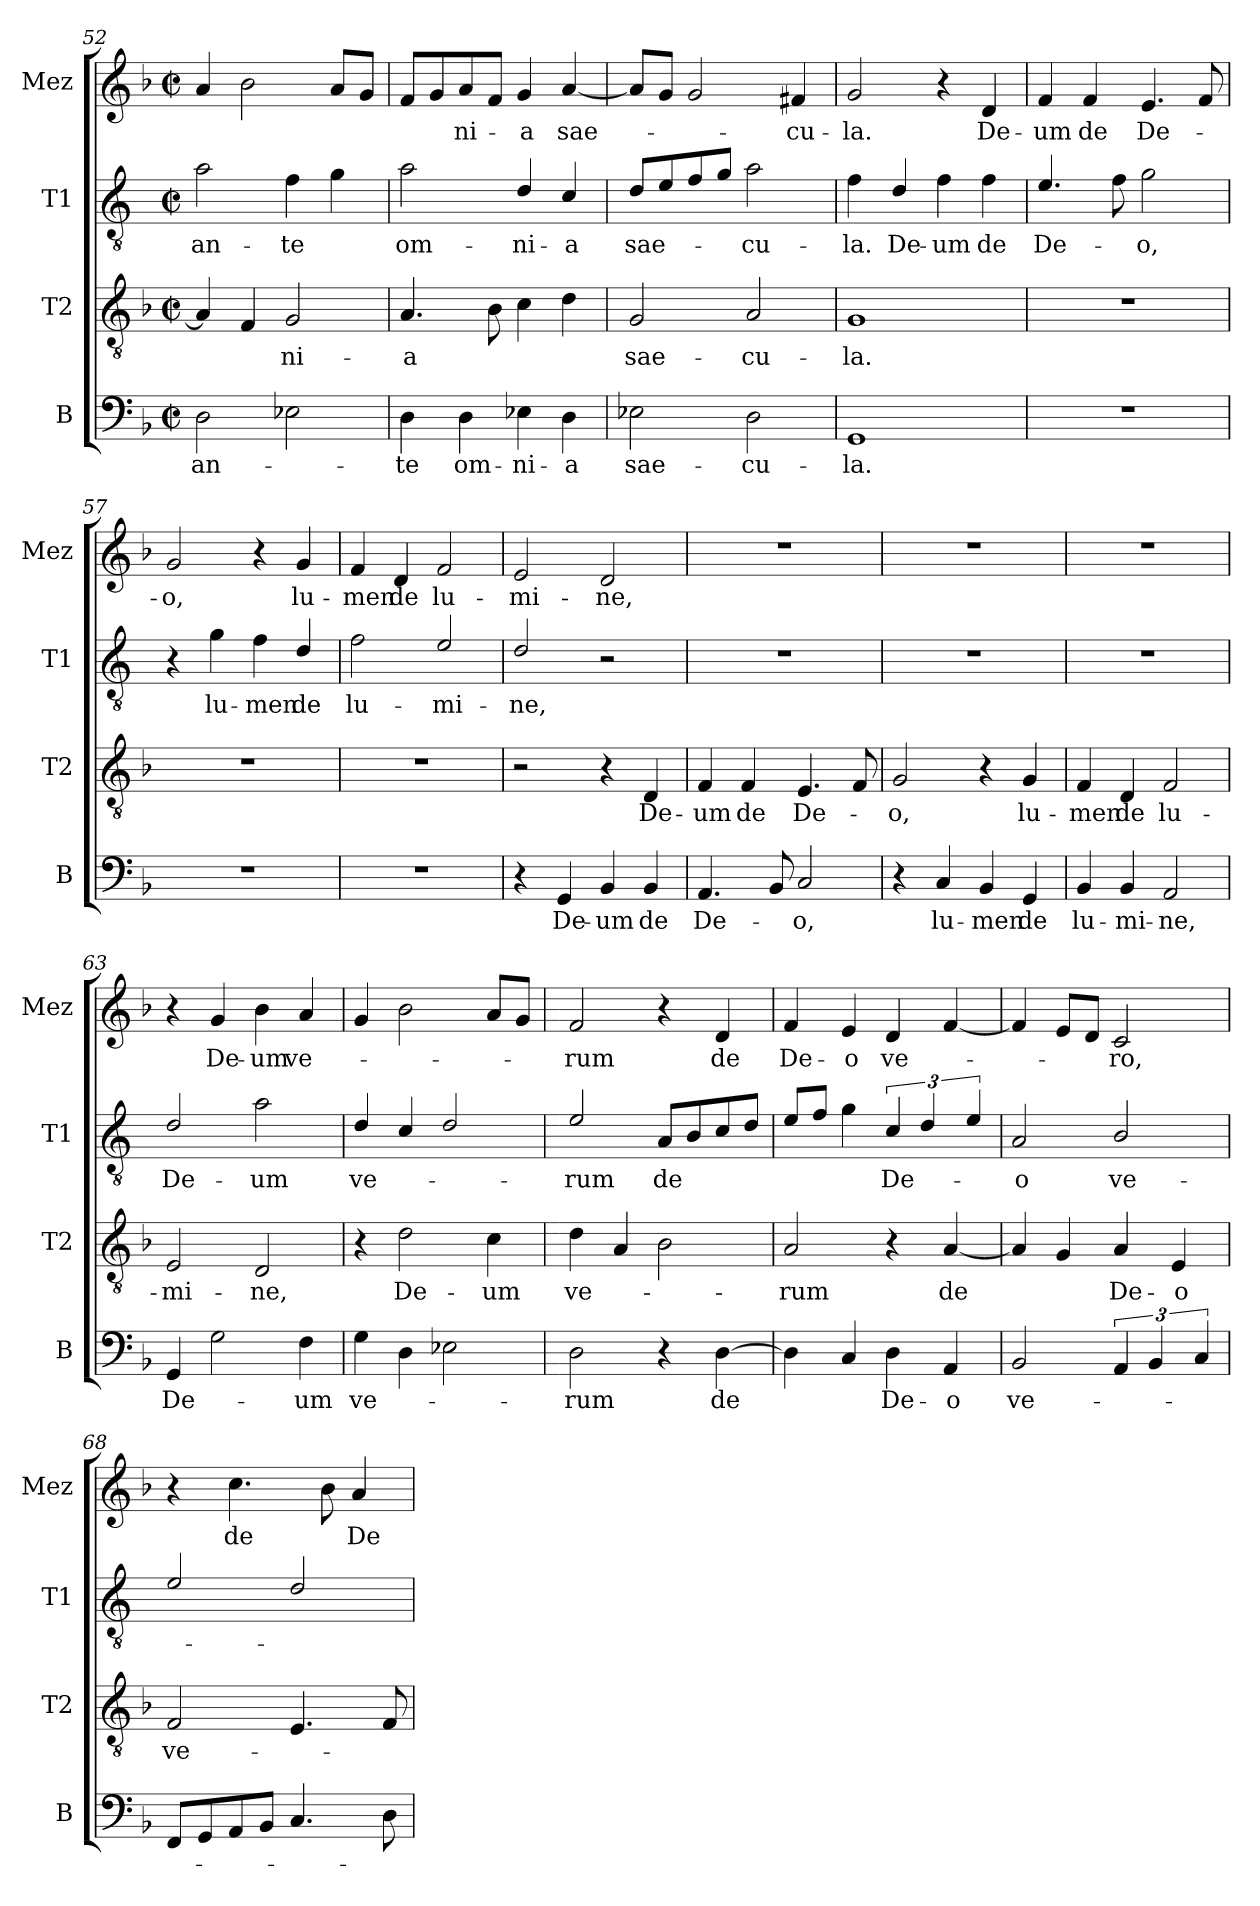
**kern	**text	**kern	**text	**kern	**text	**kern	**text
*part4	*part4	*part3	*part3	*part2	*part2	*part1	*part1
*staff4	*staff4	*staff3	*staff3	*staff2	*staff2	*staff1	*staff1
*I"B	*	*I"T2	*	*I"T1	*	*I"Mez	*
*I'B	*	*I'T2	*	*I'T1	*	*I'Mez	*
*clefF4	*	*clefGv2	*	*clefGv2	*	*clefG2	*
*	*	*	*	*ITrd4c7	*	*	*
*k[b-]	*	*k[b-]	*	*k[b-]	*	*k[b-]	*
*M2/2	*	*M2/2	*	*M2/2	*	*M2/2	*
*met(c|)	*	*met(c|)	*	*met(c|)	*	*met(c|)	*
=52	=52	=52	=52	=52	=52	=52	=52
!	!LO:LY:b	!	!	!	!LO:LY:b	!	!
2D\	an-	4A/]	.	2d\	an-	4a/	.
.	.	4F/	.	.	.	2b-\	.
!	!	!	!LO:LY:b	!	!LO:LY:b	!	!
2E-X\	.	2G/	-ni-	4B-\	-te	.	.
.	.	.	.	4c\	.	8a/L	.
.	.	.	.	.	.	8g/J	.
=53	=53	=53	=53	=53	=53	=53	=53
!	!LO:LY:b	!	!LO:LY:b	!	!LO:LY:b	!	!
4D\	-te	4.A/	-a	2d\	om-	8f/L	.
.	.	.	.	.	.	8g/	.
!	!LO:LY:b	!	!	!	!	!	!LO:LY:b
4D\	om-	.	.	.	.	8a/	-ni-
.	.	8B-\	.	.	.	8f/J	.
!	!LO:LY:b	!	!	!	!LO:LY:b	!	!LO:LY:b
4E-X\	-ni-	4c\	.	4G/	-ni-	4g/	-a
!	!LO:LY:b	!	!	!	!LO:LY:b	!	!LO:LY:b
4D\	-a	4d\	.	4F/	-a	[4a/	sae-
!!LO:LB:g=z
=54	=54	=54	=54	=54	=54	=54	=54
!	!LO:LY:b	!	!LO:LY:b	!	!LO:LY:b	!	!
2E-X\	sae-	2G/	sae-	8G/L	sae-	8a/L]	.
.	.	.	.	8A/	.	8g/J	.
.	.	.	.	8B-/	.	2g/	.
.	.	.	.	8c/J	.	.	.
!	!LO:LY:b	!	!LO:LY:b	!	!LO:LY:b	!	!
2D\	-cu-	2A/	-cu-	2d\	-cu-	.	.
!	!	!	!	!	!	!	!LO:LY:b
.	.	.	.	.	.	4f#X/	-cu-
=55	=55	=55	=55	=55	=55	=55	=55
!	!LO:LY:b	!	!LO:LY:b	!	!LO:LY:b	!	!LO:LY:b
1GG	-la.	1G	-la.	4B-\	-la.	2g/	-la.
!	!	!	!	!	!LO:LY:b	!	!
.	.	.	.	4G/	De-	.	.
!	!	!	!	!	!LO:LY:b	!	!
.	.	.	.	4B-\	-um	4r	.
!	!	!	!	!	!LO:LY:b	!	!LO:LY:b
.	.	.	.	4B-\	de	4d/	De-
=56	=56	=56	=56	=56	=56	=56	=56
!	!	!	!	!	!LO:LY:b	!	!LO:LY:b
1r	.	1r	.	4.A/	De-	4f/	-um
!	!	!	!	!	!	!	!LO:LY:b
.	.	.	.	.	.	4f/	de
.	.	.	.	8B-\	.	.	.
!	!	!	!	!	!LO:LY:b	!	!LO:LY:b
.	.	.	.	2c\	-o,	4.e/	De-
.	.	.	.	.	.	8f/	.
=57	=57	=57	=57	=57	=57	=57	=57
!	!	!	!	!	!	!	!LO:LY:b
1r	.	1r	.	4r	.	2g/	-o,
!	!	!	!	!	!LO:LY:b	!	!
.	.	.	.	4c\	lu-	.	.
!	!	!	!	!	!LO:LY:b	!	!
.	.	.	.	4B-\	-men	4r	.
!	!	!	!	!	!LO:LY:b	!	!LO:LY:b
.	.	.	.	4G/	de	4g/	lu-
=58	=58	=58	=58	=58	=58	=58	=58
!	!	!	!	!	!LO:LY:b	!	!LO:LY:b
1r	.	1r	.	2B-\	lu-	4f/	-men
!	!	!	!	!	!	!	!LO:LY:b
.	.	.	.	.	.	4d/	de
!	!	!	!	!	!LO:LY:b	!	!LO:LY:b
.	.	.	.	2A/	-mi-	2f/	lu-
!!LO:LB:g=z
=59	=59	=59	=59	=59	=59	=59	=59
!	!	!	!	!	!LO:LY:b	!	!LO:LY:b
4r	.	2r	.	2G/	-ne,	2e/	-mi-
!	!LO:LY:b	!	!	!	!	!	!
4GG/	De-	.	.	.	.	.	.
!	!LO:LY:b	!	!	!	!	!	!LO:LY:b
4BB-/	-um	4r	.	2r	.	2d/	-ne,
!	!LO:LY:b	!	!LO:LY:b	!	!	!	!
4BB-/	de	4D/	De-	.	.	.	.
=60	=60	=60	=60	=60	=60	=60	=60
!	!LO:LY:b	!	!LO:LY:b	!	!	!	!
4.AA/	De-	4F/	-um	1r	.	1r	.
!	!	!	!LO:LY:b	!	!	!	!
.	.	4F/	de	.	.	.	.
8BB-/	.	.	.	.	.	.	.
!	!LO:LY:b	!	!LO:LY:b	!	!	!	!
2C/	-o,	4.E/	De-	.	.	.	.
.	.	8F/	.	.	.	.	.
=61	=61	=61	=61	=61	=61	=61	=61
!	!	!	!LO:LY:b	!	!	!	!
4r	.	2G/	-o,	1r	.	1r	.
!	!LO:LY:b	!	!	!	!	!	!
4C/	lu-	.	.	.	.	.	.
!	!LO:LY:b	!	!	!	!	!	!
4BB-/	-men	4r	.	.	.	.	.
!	!LO:LY:b	!	!LO:LY:b	!	!	!	!
4GG/	de	4G/	lu-	.	.	.	.
=62	=62	=62	=62	=62	=62	=62	=62
!	!LO:LY:b	!	!LO:LY:b	!	!	!	!
4BB-/	lu-	4F/	-men	1r	.	1r	.
!	!LO:LY:b	!	!LO:LY:b	!	!	!	!
4BB-/	-mi-	4D/	de	.	.	.	.
!	!LO:LY:b	!	!LO:LY:b	!	!	!	!
2AA/	-ne,	2F/	lu-	.	.	.	.
=63	=63	=63	=63	=63	=63	=63	=63
!	!LO:LY:b	!	!LO:LY:b	!	!LO:LY:b	!	!
4GG/	De-	2E/	-mi-	2G/	De-	4r	.
!	!	!	!	!	!	!	!LO:LY:b
2G\	.	.	.	.	.	4g/	De-
!	!	!	!LO:LY:b	!	!LO:LY:b	!	!LO:LY:b
.	.	2D/	-ne,	2d\	-um	4b-\	-um
!	!LO:LY:b	!	!	!	!	!	!LO:LY:b
4F\	-um	.	.	.	.	4a/	ve-
!!LO:PB:g=z
=64	=64	=64	=64	=64	=64	=64	=64
!	!LO:LY:b	!	!	!	!LO:LY:b	!	!
4G\	ve-	4r	.	4G/	ve-	4g/	.
!	!	!	!LO:LY:b	!	!	!	!
4D\	.	2d\	De-	4F/	.	2b-\	.
2E-X\	.	.	.	2G/	.	.	.
!	!	!	!LO:LY:b	!	!	!	!
.	.	4c\	-um	.	.	8a/L	.
.	.	.	.	.	.	8g/J	.
=65	=65	=65	=65	=65	=65	=65	=65
!	!LO:LY:b	!	!LO:LY:b	!	!LO:LY:b	!	!LO:LY:b
2D\	-rum	4d\	ve-	2A/	-rum	2f/	-rum
.	.	4A/	.	.	.	.	.
!	!	!	!	!	!LO:LY:b	!	!
4r	.	2B-\	.	8D/L	de	4r	.
.	.	.	.	8E/	.	.	.
!	!LO:LY:b	!	!	!	!	!	!LO:LY:b
[4D\	de	.	.	8F/	.	4d/	de
.	.	.	.	8G/J	.	.	.
=66	=66	=66	=66	=66	=66	=66	=66
!	!	!	!LO:LY:b	!	!	!	!LO:LY:b
4D\]	.	2A/	-rum	8A/L	.	4f/	De-
.	.	.	.	8B-/J	.	.	.
!	!	!	!	!	!	!	!LO:LY:b
4C/	.	.	.	4c\	.	4e/	-o
!	!LO:LY:b	!	!	!	!LO:LY:b	!	!LO:LY:b
4D\	De-	4r	.	6F/	De-	4d/	ve-
.	.	.	.	6G/	.	.	.
!	!LO:LY:b	!	!LO:LY:b	!	!	!	!
4AA/	-o	[4A/	de	.	.	[4f/	.
.	.	.	.	6A/	.	.	.
=67	=67	=67	=67	=67	=67	=67	=67
!	!LO:LY:b	!	!	!	!LO:LY:b	!	!
2BB-/	ve-	4A/]	.	2D/	-o	4f/]	.
.	.	4G/	.	.	.	8e/L	.
.	.	.	.	.	.	8d/J	.
!	!	!	!LO:LY:b	!	!LO:LY:b	!	!LO:LY:b
6AA/	.	4A/	De-	2E/	ve-	2c/	-ro,
6BB-/	.	.	.	.	.	.	.
!	!	!	!LO:LY:b	!	!	!	!
.	.	4E/	-o	.	.	.	.
6C/	.	.	.	.	.	.	.
=68	=68	=68	=68	=68	=68	=68	=68
!	!	!	!LO:LY:b	!	!	!	!
8FF/L	.	2F/	ve-	2A/	.	4r	.
8GG/	.	.	.	.	.	.	.
!	!	!	!	!	!	!	!LO:LY:b
8AA/	.	.	.	.	.	4.cc\	de
8BB-/J	.	.	.	.	.	.	.
4.C/	.	4.E/	.	2G/	.	.	.
.	.	.	.	.	.	8b-\	.
!	!	!	!	!	!	!	!LO:LY:b
.	.	.	.	.	.	4a/	De-
8D\	.	8F/	.	.	.	.	.
=	=	=	=	=	=	=	=
*-	*-	*-	*-	*-	*-	*-	*-
